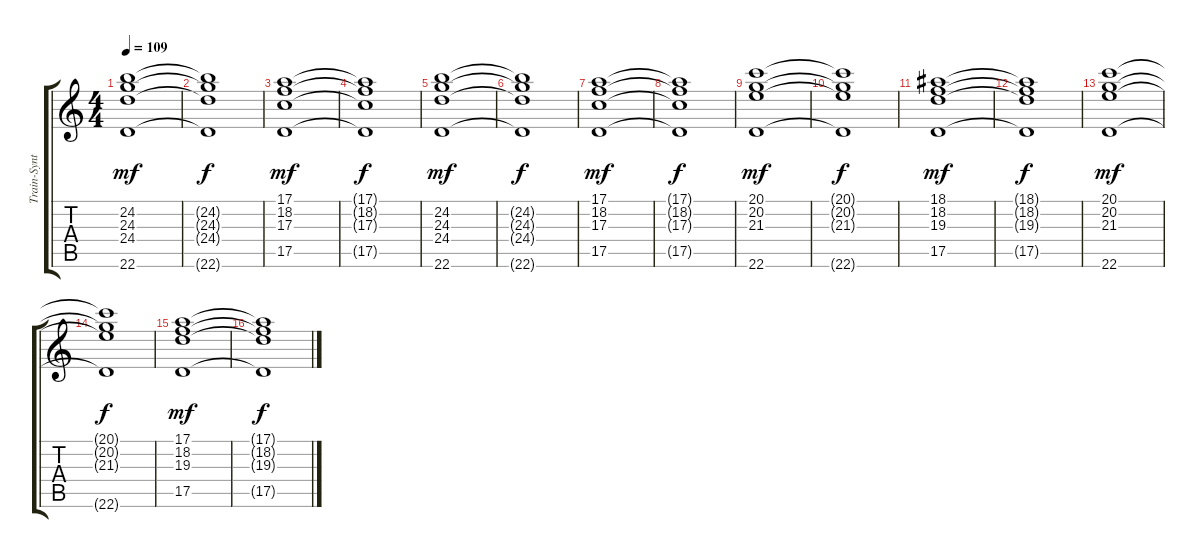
\track ("Train-Synth-Breathe-Break" "Train-Synt") {instrument helicopter}
\staff {score tabs}
\tuning (E4 B3 G3 D3 A2 E2) {hide}
\ts (4 4)
\tempo 109
\clef g2
\ks c
(24.2 24.3 24.4 22.6).1{dy mf} |
(24.2{t} 24.3{t} 24.4{t} 22.6{t}).1{dy f} |
(17.1 18.2 17.3 17.5).1{dy mf} |
(17.1{t} 18.2{t} 17.3{t} 17.5{t}).1{dy f} |
(24.2 24.3 24.4 22.6).1{dy mf} |
(24.2{t} 24.3{t} 24.4{t} 22.6{t}).1{dy f} |
(17.1 18.2 17.3 17.5).1{dy mf} |
(17.1{t} 18.2{t} 17.3{t} 17.5{t}).1{dy f} |
(20.1 20.2 21.3 22.6).1{dy mf} |
(20.1{t} 20.2{t} 21.3{t} 22.6{t}).1{dy f} |
(18.1 18.2 19.3 17.5).1{dy mf} |
(18.1{t} 18.2{t} 19.3{t} 17.5{t}).1{dy f} |
(20.1 20.2 21.3 22.6).1{dy mf} |
(20.1{t} 20.2{t} 21.3{t} 22.6{t}).1{dy f} |
(17.1 18.2 19.3 17.5).1{dy mf} |
(17.1{t} 18.2{t} 19.3{t} 17.5{t}).1{dy f}
